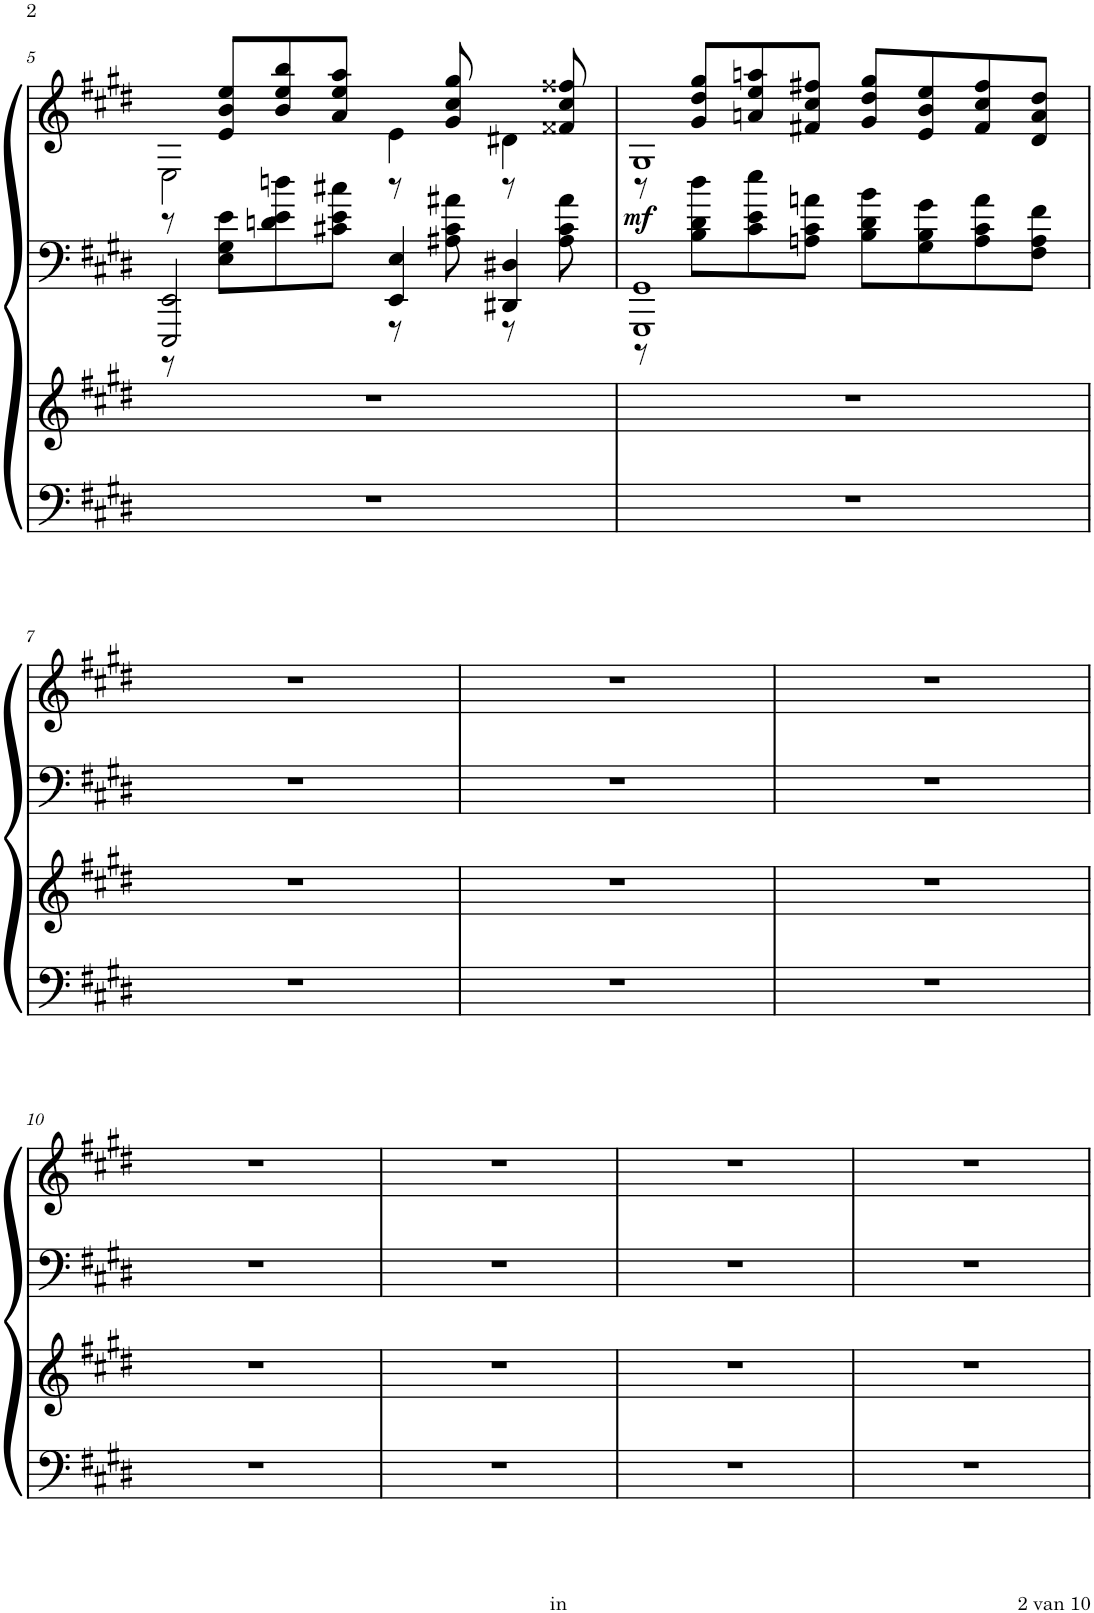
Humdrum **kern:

**kern	**kern	**kern	**kern	**dynam
*part4	*part3	*part2	*part1	*part1
*staff4	*staff3	*staff2	*staff1	*staff1
*I"Piano 2	*I"Piano 2	*I"Piano	*I"Piano	*
*I'Pno	*I'Pno	*I'Pno	*I'Pno	*
!!LO:PB:g=z
*clefF4	*clefG2	*clefF4	*clefG2	*
*k[f#c#g#d#]	*k[f#c#g#d#]	*k[f#c#g#d#]	*k[f#c#g#d#]	*
*M4/4	*M4/4	*M4/4	*M4/4	*
=5	=5	=5	=5	=5
*	*	*^	*^	*
1r	1r	2EEE/ 2EE/	8r	2E\	8r	.
.	.	.	8E\ 8G#\ 8e\L	.	8e/ 8b/ 8ee/L	.
.	.	.	8dn\ 8e\ 8ddn\	.	8b/ 8ee/ 8bb/	.
.	.	.	8c#X\ 8e\ 8cc#X\J	.	8a/ 8ee/ 8aa/J	.
.	.	4EE/ 4E/	8r	4e\	8r	.
.	.	.	8A#X\ 8c#\ 8a#X\	.	8g#/ 8cc#/ 8gg#/	.
.	.	4DD#X/ 4D#X/	8r	4d#X\	8r	.
.	.	.	8A#\ 8c#\ 8a#\	.	8f##X/ 8cc#/ 8ff##X/	.
=6	=6	=6	=6	=6	=6	=6
!	!	!	!	!	!	!LO:DY:b
1r	1r	1GGG# 1GG#	8r	1G#	8r	mf
.	.	.	8B\ 8d#\ 8dd#\L	.	8g#/ 8dd#/ 8gg#/L	.
.	.	.	8c#\ 8e\ 8ee\	.	8an/ 8ee/ 8aan/	.
.	.	.	8An\ 8c#\ 8an\J	.	8f#X/ 8cc#/ 8ff#X/J	.
.	.	.	8B\ 8d#\ 8b\L	.	8g#/ 8dd#/ 8gg#/L	.
.	.	.	8G#\ 8B\ 8g#\	.	8e/ 8b/ 8ee/	.
.	.	.	8A\ 8c#\ 8a\	.	8f#/ 8cc#/ 8ff#/	.
.	.	.	8F#\ 8A\ 8f#\J	.	8d#/ 8a/ 8dd#/J	.
*	*	*v	*v	*	*	*
*	*	*	*v	*v	*
!!LO:LB:g=z
=7	=7	=7	=7	=7
1r	1r	1r	1r	.
=8	=8	=8	=8	=8
1r	1r	1r	1r	.
=9	=9	=9	=9	=9
1r	1r	1r	1r	.
!!LO:LB:g=z
=10	=10	=10	=10	=10
1r	1r	1r	1r	.
=11	=11	=11	=11	=11
1r	1r	1r	1r	.
=12	=12	=12	=12	=12
1r	1r	1r	1r	.
=13	=13	=13	=13	=13
1r	1r	1r	1r	.
=	=	=	=	=
*-	*-	*-	*-	*-
